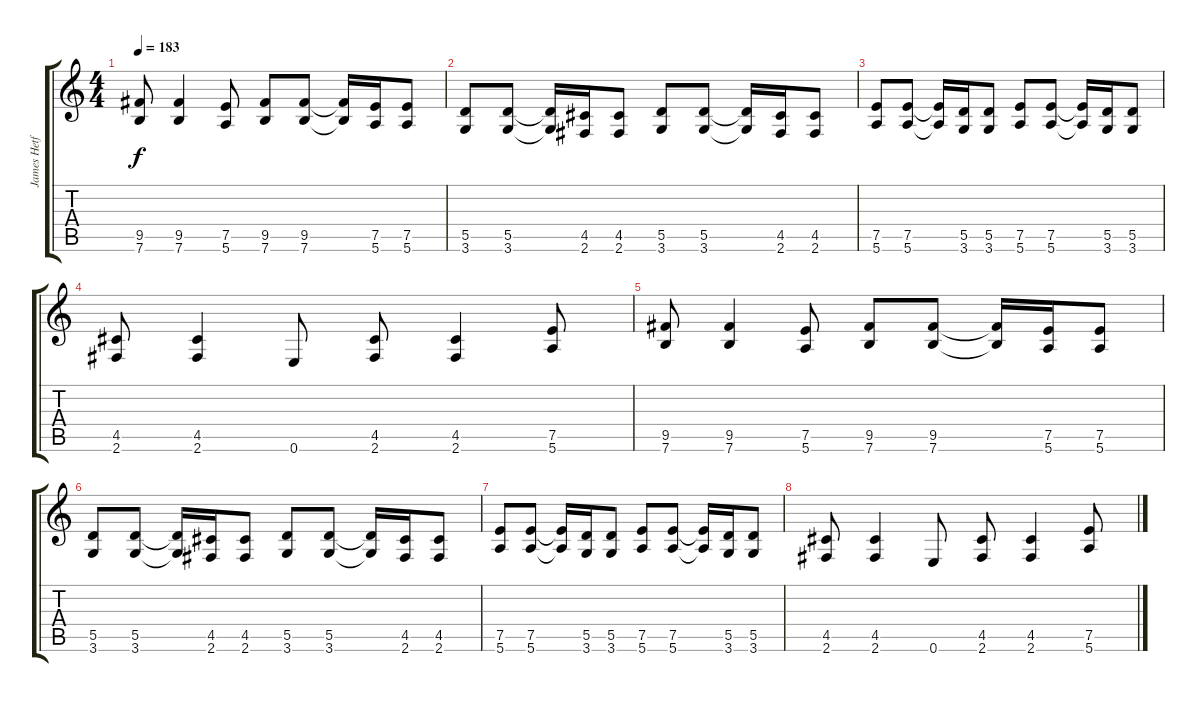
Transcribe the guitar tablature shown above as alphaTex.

\track ("James Hetfield" "James Hetf") {instrument distortionguitar}
\staff {score tabs}
\tuning (E4 B3 G3 D3 A2 E2) {hide}
\ts (4 4)
\tempo 183
\clef g2
\ks c
(9.5 7.6).8{dy f} (9.5 7.6).4 (7.5 5.6).8 (9.5 7.6).8 (9.5 7.6).8 (9.5{t} 7.6{t}).16 (7.5 5.6).16 (7.5 5.6).8 |
(5.5 3.6).8 (5.5 3.6).8 (5.5{t} 3.6{t}).16 (4.5 2.6).16 (4.5 2.6).8 (5.5 3.6).8 (5.5 3.6).8 (5.5{t} 3.6{t}).16 (4.5 2.6).16 (4.5 2.6).8 |
(7.5 5.6).8 (7.5 5.6).8 (7.5{t} 5.6{t}).16 (5.5 3.6).16 (5.5 3.6).8 (7.5 5.6).8 (7.5 5.6).8 (7.5{t} 5.6{t}).16 (5.5 3.6).16 (5.5 3.6).8 |
(4.5 2.6).8 (4.5 2.6).4 0.6.8 (4.5 2.6).8 (4.5 2.6).4 (7.5 5.6).8 |
(9.5 7.6).8 (9.5 7.6).4 (7.5 5.6).8 (9.5 7.6).8 (9.5 7.6).8 (9.5{t} 7.6{t}).16 (7.5 5.6).16 (7.5 5.6).8 |
(5.5 3.6).8 (5.5 3.6).8 (5.5{t} 3.6{t}).16 (4.5 2.6).16 (4.5 2.6).8 (5.5 3.6).8 (5.5 3.6).8 (5.5{t} 3.6{t}).16 (4.5 2.6).16 (4.5 2.6).8 |
(7.5 5.6).8 (7.5 5.6).8 (7.5{t} 5.6{t}).16 (5.5 3.6).16 (5.5 3.6).8 (7.5 5.6).8 (7.5 5.6).8 (7.5{t} 5.6{t}).16 (5.5 3.6).16 (5.5 3.6).8 |
(4.5 2.6).8 (4.5 2.6).4 0.6.8 (4.5 2.6).8 (4.5 2.6).4 (7.5 5.6).8
